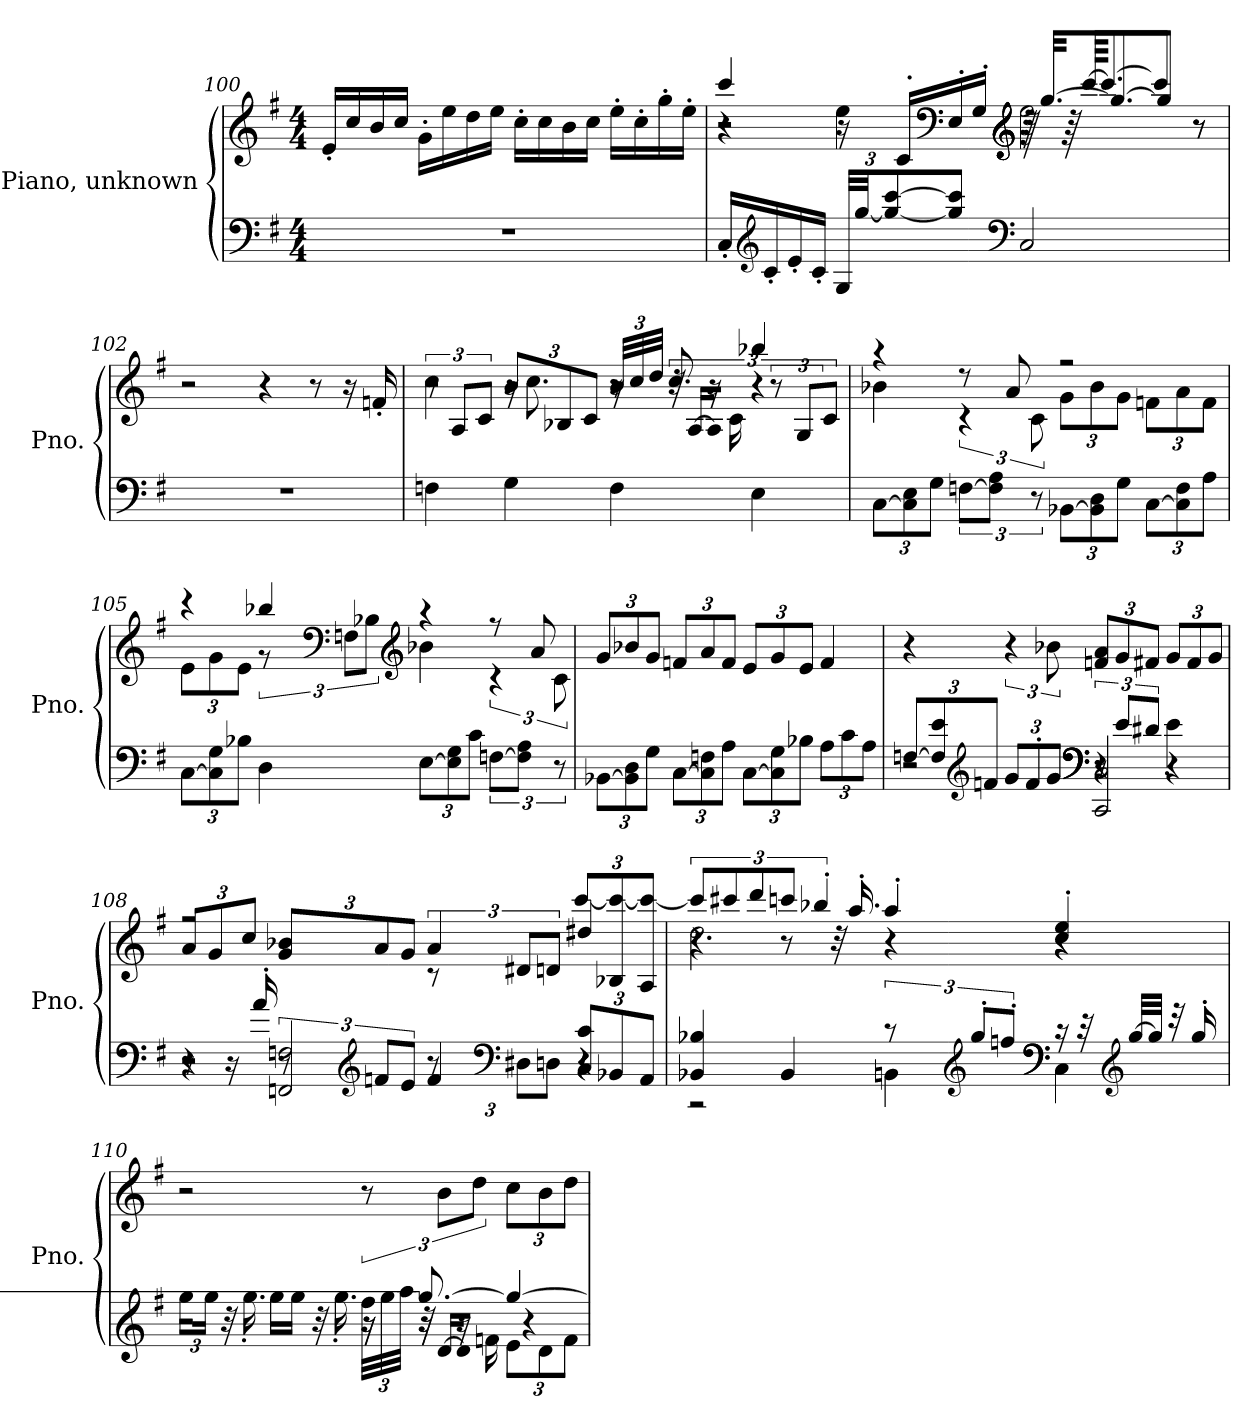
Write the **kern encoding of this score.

**kern	**kern
*part1	*part1
*staff2	*staff1
*I"Piano, unknown	*
*I'Pno.	*
*clefF4	*clefG2
*k[f#]	*k[f#]
*M4/4	*M4/4
=100	=100
1r	16e'/LL
.	16cc/
.	16b/
.	16cc/JJ
.	16g'\LL
.	16ee\
.	16dd\
.	16ee\JJ
.	16cc'\LL
.	16cc\
.	16b\
.	16cc\JJ
.	16ee'\LL
.	16cc'\
.	16gg'\
.	16ee'\JJ
!!LO:LB:g=z
=101	=101
*	*^
*	*	*^
16C'/LL	2r	4r	4ccc/
*clefG2	*	*	*
16c'/	.	.	.
16e'/	.	.	.
16c'/JJ	.	.	.
*Xbrackettup	*	*	*
48G/LLL	.	4ee\	16r
[48gg/JJ	.	.	.
12gg/_ [12ccc/	.	.	.
.	.	.	16c'/LL
*	*clefF4	*	*
8gg/] 8ccc/]J	.	.	16E'/
.	.	.	16G'/JJ
*clefF4	*clefG2	*	*
2C/	64r	2ee\	32r
.	[32.gg/KKL	.	.
.	.	.	64r
.	.	.	[64ccc/KKKL
.	8.gg/_	.	8.ccc/_
.	8gg/J]	.	8ccc/J]
.	8r	.	8r
*	*v	*v	*v
=102	=102
1r	2r
.	4r
.	8r
.	16r
.	16fn'/
!!LO:LB:g=z
=103	=103
*	*^
*	*	*^
4Fn\	2r	4cc\	12r
.	.	.	12A/L
.	.	.	12c/J
*	*	*	*Xbrackettup
4G\	.	16r	12b/L
.	.	8.cc\	.
.	.	.	12B-X/
.	.	.	12c/J
4F\	16r	8r	48b/LLL
.	.	.	48cc/
.	.	.	48dd/JJJ
*	*	*	*brackettup
.	8.cc/	.	48r
.	.	.	[24A/KL
.	.	16r	8A/J]
.	.	16c\	.
4E\	4bb-X/	4r	12r
.	.	.	12G/L
.	.	.	12c/J
*	*	*v	*v
=104	=104	=104
[12C\L	4r	4b-X\
12C\] 12E\	.	.
12G\J	.	.
*brackettup	*	*
[12Fn\L	8r	6r
12F\] 12A\J	.	.
.	8a/	.
12r	.	12c\
*Xbrackettup	*	*Xbrackettup
[12BB-X\L	2r	12g\L
12BB-\] 12D\	.	12b-\
12G\J	.	12g\J
[12C\L	.	12fn\L
12C\] 12F\	.	12a\
12A\J	.	12f\J
!!LO:LB:g=z	!!
=105	=105	=105
[12C\L	4r	12e\L
12C\] 12G\	.	12g\
12B-X\J	.	12e\J
*	*	*brackettup
4D\	4bb-X/	12r
*	*clefF4	*
.	.	12Fn\L
.	.	12B-X\J
*	*clefG2	*
[12E\L	4r	4b-X\
12E\] 12G\	.	.
12c\J	.	.
*brackettup	*	*
[12Fn\L	8r	6r
12F\] 12A\J	.	.
.	8a/	.
12r	.	12c\
*	*v	*v
=106	=106
*Xbrackettup	*Xbrackettup
[12BB-X\L	12g/L
12BB-\] 12D\	12b-X/
12G\J	12g/J
[12C\L	12fn/L
12C\] 12Fn\	12a/
12A\J	12f/J
[12C\L	12e/L
12C\] 12G\	12g/
12B-X\J	12e/J
12A\L	4f/
12c\	.
12A\J	.
!!LO:LB:g=z
=107	=107
*^	*
*	*^	*
[12Fn/L	2r	2r	4r
12F/] 12e/	.	.	.
*clefG2	*	*	*
12fn/J	.	.	.
*	*	*	*brackettup
12g/L	.	.	6r
12f'/	.	.	.
12g/J	.	.	12b-X\
*clefF4	*	*	*
*brackettup	*	*	*Xbrackettup
12r	4r	2CC/ 2C/	12fn/ 12a/L
12e/L	.	.	12g/
12d#X/J	.	.	12f#X/J
4r	4e'\	.	12g/L
.	.	.	12f#/
.	.	.	12g/J
=108	=108	=108	=108
*	*	*	*^
8r	2r	4r	2r	12a/L
.	.	.	.	12g/
16r	.	.	.	.
.	.	.	.	12cc/J
16a'/	.	.	.	.
12r	.	2FFn/ 2Fn/	.	12g/ 12b-X/L
*clefG2	*	*	*	*
12fn/L	.	.	.	12a/
12e/J	.	.	.	12g/J
*	*	*	*	*brackettup
4f/	12r	.	4a/	12r
*clefF4	*	*	*	*
.	12D#X\L	.	.	12d#X/L
.	12Dn\J	.	.	12dn/J
*Xbrackettup	*	*	*	*Xbrackettup
12C/ 12c/L	4r	4r	4dd#X/	[12ccc/L
12BB-X/	.	.	.	12B-X/ 12ccc/_
12AA/J	.	.	.	12A/ 12ccc/_J
*	*v	*v	*	*
!!LO:LB:g=z
=109	=109	=109	=109
*	*	*	*^
*	*	*	*	*brackettup
4BB-X/ 4B-X/	2r	4r	2.dd\	12ccc/L]
.	.	.	.	12ccc#X/
.	.	.	.	12ddd/
4BB-/	.	8r	.	12cccn/J
.	.	.	.	6bb-X'/
.	.	32r	.	.
.	.	16.aa'/	.	.
*brackettup	*	*	*	*
12r	4BBn\	4aa'/	.	4r
*clefG2	*	*	*	*
12gg'/L	.	.	.	.
12ffn'/J	.	.	.	.
*clefF4	*	*	*	*
16r	4C\	4r	4r	4cc/' 4ee/'
32r	.	.	.	.
*clefG2	*	*	*	*
[32gg/LLL	.	.	.	.
32gg/JJJ]	.	.	.	.
32r	.	.	.	.
16gg'/	.	.	.	.
*	*	*v	*v	*v
!!LO:PB:g=z
=110	=110	=110
*	*Xbrackettup	*
*	*^	*
2r	12gg\L	2r	2r
.	24gg\Jk	.	.
.	32r	.	.
.	16.gg'\	.	.
.	16gg\LL	.	.
.	16gg\JJ	.	.
.	32r	.	.
.	16.gg'\	.	.
16r	48ff#\LLL	16r	12r
.	48gg\	.	.
.	48aa\JJJ	.	.
*	*	*brackettup	*
[8.gg/	16r	48r	.
.	.	[24d/KL	12b\L
.	16r	8d/J]	.
.	.	.	12dd\J
.	16fn\	.	.
*	*Xbrackettup	*	*Xbrackettup
4gg/_	12e\L	4r	12cc\L
.	12d\	.	12b\
.	12f\J	.	12dd\J
*v	*v	*v	*
=	=
*-	*-
